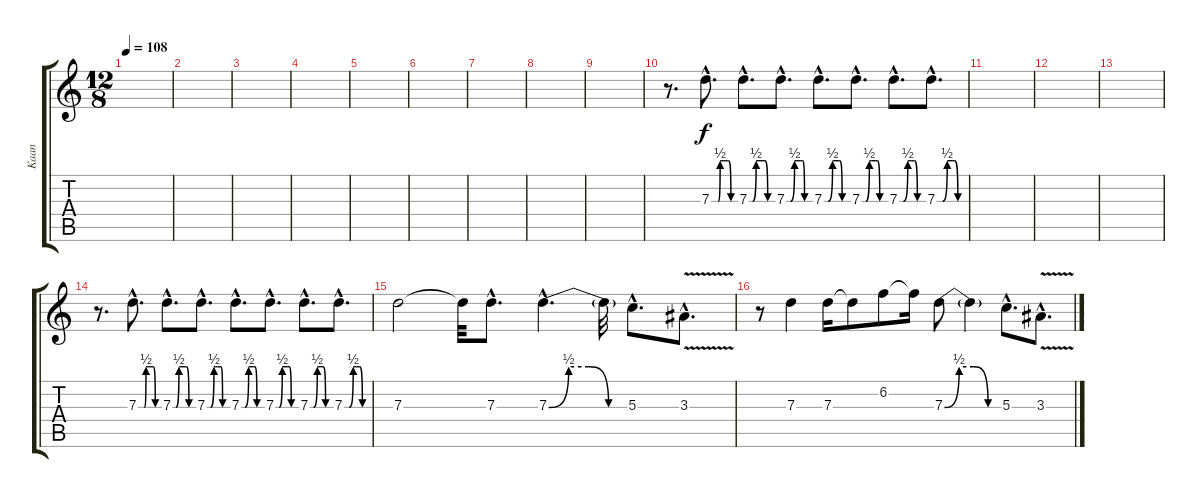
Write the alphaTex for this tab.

\track ("Kaan" "Kaan") {instrument overdrivenguitar}
\staff {score tabs}
\tuning (E4 B3 G3 D3 A2 E2) {hide}
\ts (12 8)
\tempo 108
\clef g2
\ks c
|
|
|
|
|
|
|
|
|
r.8{d} 7.3{be (custom 0 0 17 0 22 2 26 2 30 2 35 2 37 2 40 2 43 2 49 0 60 0) hac}.8{d} 7.3{be (custom 0 0 9 0 18 2 20 2 23 2 30 2 35 2 38 2 40 2 47 0 60 0) hac}.8{d} 7.3{be (custom 0 0 10 0 20 2 24 2 30 2 35 2 40 2 45 0 60 0) hac}.8{d} 7.3{be (custom 0 0 10 0 21 2 24 2 35 2 39 2 45 0 60 0) hac}.8{d} 7.3{be (custom 0 0 10 0 19 2 21 2 24 2 35 2 39 2 45 0 60 0) hac}.8{d} 7.3{be (custom 0 0 10 0 21 2 25 2 30 2 35 2 38 2 45 0 60 0) hac}.8{d} 7.3{be (custom 0 0 12 0 22 2 30 2 34 2 38 2 45 0 60 0) hac}.8{d} |
|
|
|
r.8{d} 7.3{be (custom 0 0 17 0 22 2 26 2 30 2 35 2 37 2 40 2 43 2 49 0 60 0) hac}.8{d} 7.3{be (custom 0 0 9 0 18 2 20 2 23 2 30 2 35 2 38 2 40 2 47 0 60 0) hac}.8{d} 7.3{be (custom 0 0 10 0 20 2 24 2 30 2 35 2 40 2 45 0 60 0) hac}.8{d} 7.3{be (custom 0 0 10 0 21 2 24 2 35 2 39 2 45 0 60 0) hac}.8{d} 7.3{be (custom 0 0 10 0 19 2 21 2 24 2 35 2 39 2 45 0 60 0) hac}.8{d} 7.3{be (custom 0 0 10 0 21 2 25 2 30 2 35 2 38 2 45 0 60 0) hac}.8{d} 7.3{be (custom 0 0 12 0 22 2 30 2 34 2 38 2 45 0 60 0) hac}.8{d} |
7.3.2 7.3{t}.32 7.3{hac}.8{d} 7.3{be (custom 0 0 15 2 30 2 45 0 60 0) hac}.4{d} 7.3{t}.32 5.3{hac}.8{d} 3.3{v hac}.8{d} |
r.8 7.3.4 7.3.16 7.3{t}.8 6.2.8 6.2{t}.16 7.3{be (custom 0 0 15 2 30 2 45 0 60 0)}.8 7.3{t}.4 5.3{hac}.8{d} 3.3{v hac}.8{d}
